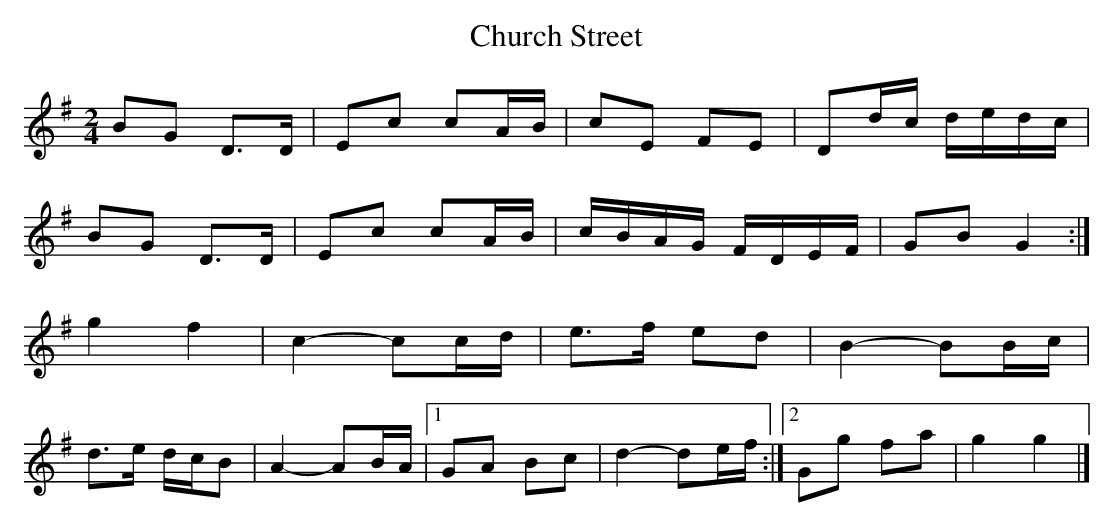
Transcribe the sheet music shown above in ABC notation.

X:1
T:Church Street
M:2/4
L:1/8
K:G Major
BG D3/D/|Ec cA/B/|cE FE|Dd/c/ d/e/d/c/|!
BG D3/D/|Ec cA/B/|c/B/A/G/ F/D/E/F/|GB G2:|!
g2 f2|c2-cc/d/|e3/f/ ed|B2-BB/c/|!
d3/e/ d/c/B|A2-AB/A/|[1 GA Bc|d2-de/f/:|[2 Gg fa|g2 g2|]!
